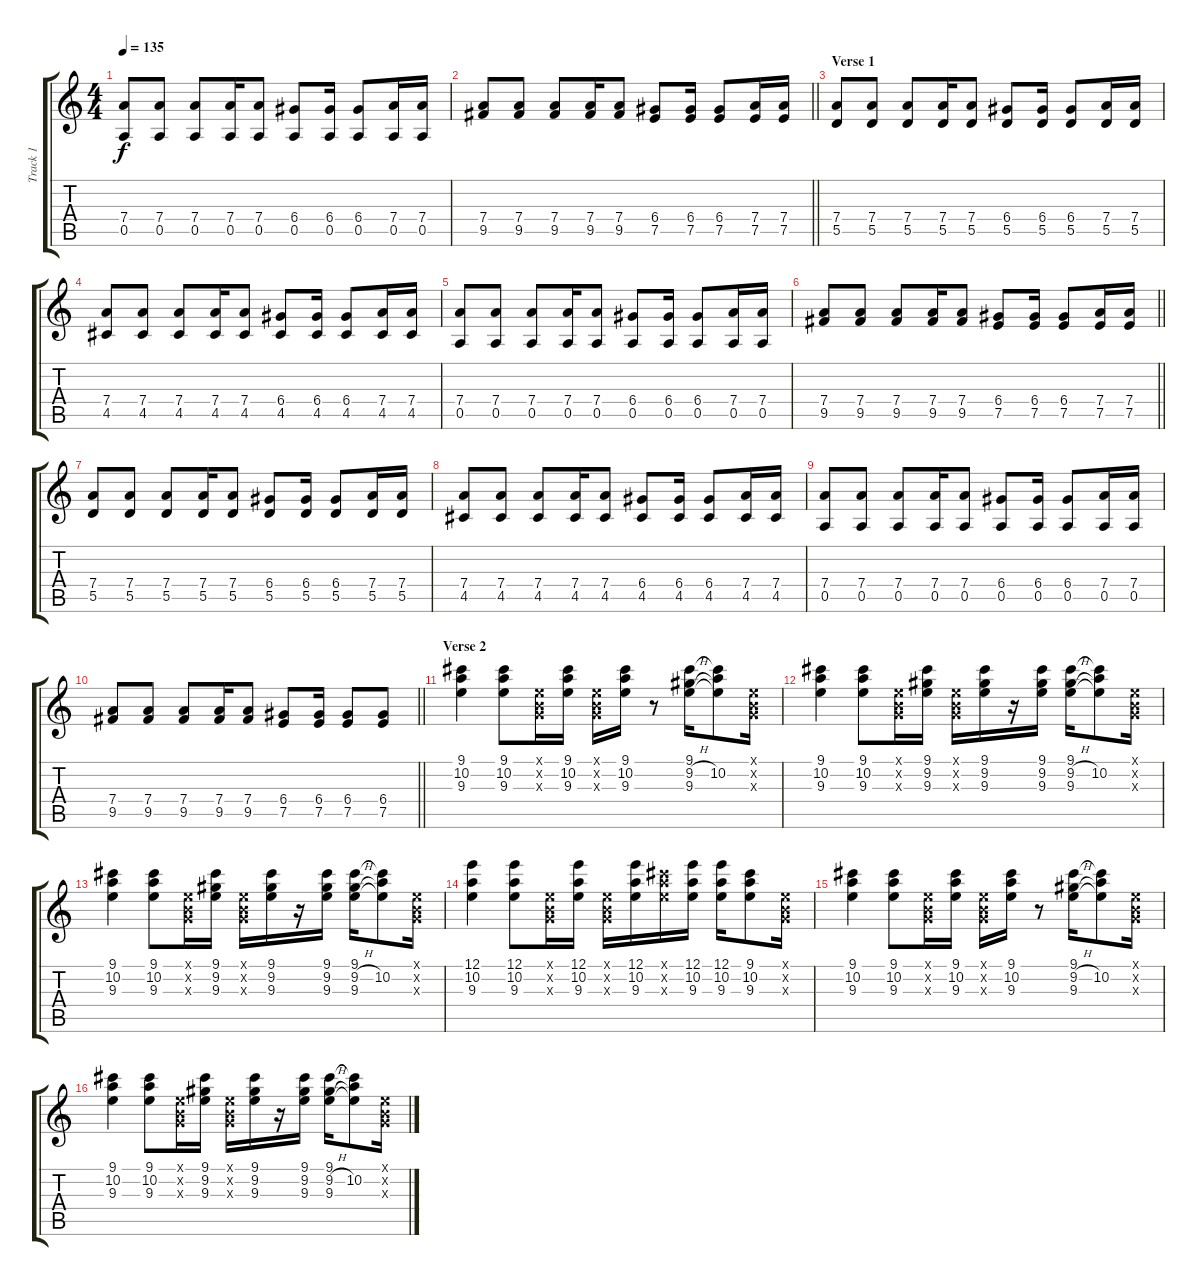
\track ("Track 1" "Track 1") {instrument electricguitarjazz}
\staff {score tabs}
\tuning (E4 B3 G3 D3 A2 E2) {hide}
\ts (4 4)
\tempo 135
\clef g2
\ks c
(7.4 0.5).8{dy f} (7.4 0.5).8 (7.4 0.5).8 (7.4 0.5).16 (7.4 0.5).8 (6.4 0.5).8 (6.4 0.5).16 (6.4 0.5).8 (7.4 0.5).16 (7.4 0.5).16 |
\barLineRight lightlight
(7.4 9.5).8 (7.4 9.5).8 (7.4 9.5).8 (7.4 9.5).16 (7.4 9.5).8 (6.4 7.5).8 (6.4 7.5).16 (6.4 7.5).8 (7.4 7.5).16 (7.4 7.5).16 |
\section ("" "Verse 1")
(7.4 5.5).8 (7.4 5.5).8 (7.4 5.5).8 (7.4 5.5).16 (7.4 5.5).8 (6.4 5.5).8 (6.4 5.5).16 (6.4 5.5).8 (7.4 5.5).16 (7.4 5.5).16 |
(7.4 4.5).8 (7.4 4.5).8 (7.4 4.5).8 (7.4 4.5).16 (7.4 4.5).8 (6.4 4.5).8 (6.4 4.5).16 (6.4 4.5).8 (7.4 4.5).16 (7.4 4.5).16 |
(7.4 0.5).8 (7.4 0.5).8 (7.4 0.5).8 (7.4 0.5).16 (7.4 0.5).8 (6.4 0.5).8 (6.4 0.5).16 (6.4 0.5).8 (7.4 0.5).16 (7.4 0.5).16 |
\barLineRight lightlight
(7.4 9.5).8 (7.4 9.5).8 (7.4 9.5).8 (7.4 9.5).16 (7.4 9.5).8 (6.4 7.5).8 (6.4 7.5).16 (6.4 7.5).8 (7.4 7.5).16 (7.4 7.5).16 |
(7.4 5.5).8 (7.4 5.5).8 (7.4 5.5).8 (7.4 5.5).16 (7.4 5.5).8 (6.4 5.5).8 (6.4 5.5).16 (6.4 5.5).8 (7.4 5.5).16 (7.4 5.5).16 |
(7.4 4.5).8 (7.4 4.5).8 (7.4 4.5).8 (7.4 4.5).16 (7.4 4.5).8 (6.4 4.5).8 (6.4 4.5).16 (6.4 4.5).8 (7.4 4.5).16 (7.4 4.5).16 |
(7.4 0.5).8 (7.4 0.5).8 (7.4 0.5).8 (7.4 0.5).16 (7.4 0.5).8 (6.4 0.5).8 (6.4 0.5).16 (6.4 0.5).8 (7.4 0.5).16 (7.4 0.5).16 |
\barLineRight lightlight
(7.4 9.5).8 (7.4 9.5).8 (7.4 9.5).8 (7.4 9.5).16 (7.4 9.5).8 (6.4 7.5).8 (6.4 7.5).16 (6.4 7.5).8 (6.4 7.5).8 |
\section ("" "Verse 2")
(9.1 10.2 9.3).4 (9.1 10.2 9.3).8 (0.1{x} 0.2{x} 0.3{x}).16 (9.1 10.2 9.3).16 (0.1{x} 0.2{x} 0.3{x}).16 (9.1 10.2 9.3).16 r.8 (9.1 9.2{h} 9.3).16 (9.1{t} 10.2 9.3{t}).8 (0.1{x} 0.2{x} 0.3{x}).16 |
(9.1 10.2 9.3).4 (9.1 10.2 9.3).8 (0.1{x} 0.2{x} 0.3{x}).16 (9.1 9.2 9.3).16 (0.1{x} 0.2{x} 0.3{x}).16 (9.1 9.2 9.3).16 r.16 (9.1 9.2 9.3).16 (9.1 9.2{h} 9.3).16 (9.1{t} 10.2 9.3{t}).8 (0.1{x} 0.2{x} 0.3{x}).16 |
(9.1 10.2 9.3).4 (9.1 10.2 9.3).8 (0.1{x} 0.2{x} 0.3{x}).16 (9.1 9.2 9.3).16 (0.1{x} 0.2{x} 0.3{x}).16 (9.1 9.2 9.3).16 r.16 (9.1 9.2 9.3).16 (9.1 9.2{h} 9.3).16 (9.1{t} 10.2 9.3{t}).8 (0.1{x} 0.2{x} 0.3{x}).16 |
(12.1 10.2 9.3).4 (12.1 10.2 9.3).8 (0.1{x} 0.2{x} 0.3{x}).16 (12.1 10.2 9.3).16 (0.1{x} 0.2{x} 0.3{x}).16 (12.1 10.2 9.3).16 (9.1{x} 10.2{x} 9.3{x}).16 (12.1 10.2 9.3).16 (12.1 10.2 9.3).16 (9.1 10.2 9.3).8 (0.1{x} 0.2{x} 0.3{x}).16 |
(9.1 10.2 9.3).4 (9.1 10.2 9.3).8 (0.1{x} 0.2{x} 0.3{x}).16 (9.1 10.2 9.3).16 (0.1{x} 0.2{x} 0.3{x}).16 (9.1 10.2 9.3).16 r.8 (9.1 9.2{h} 9.3).16 (9.1{t} 10.2 9.3{t}).8 (0.1{x} 0.2{x} 0.3{x}).16 |
(9.1 10.2 9.3).4 (9.1 10.2 9.3).8 (0.1{x} 0.2{x} 0.3{x}).16 (9.1 9.2 9.3).16 (0.1{x} 0.2{x} 0.3{x}).16 (9.1 9.2 9.3).16 r.16 (9.1 9.2 9.3).16 (9.1 9.2{h} 9.3).16 (9.1{t} 10.2 9.3{t}).8 (0.1{x} 0.2{x} 0.3{x}).16
